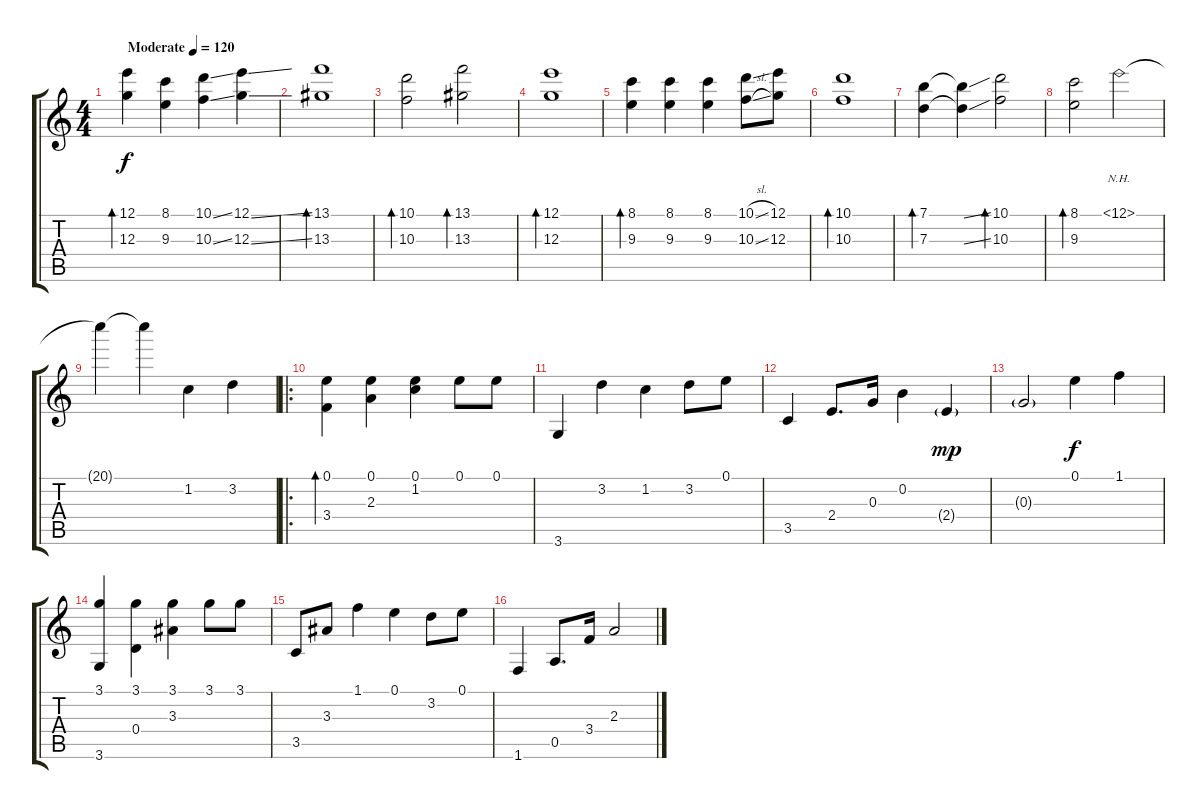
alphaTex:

\track "" {instrument acousticguitarnylon}
\staff {score tabs}
\tuning (E4 B3 G3 D3 A2 E2) {hide}
\ts (4 4)
\tempo (120 "Moderate")
\clef g2
\ks c
(12.1 12.3).4{bd 480 dy f instrument acousticguitarnylon} (8.1 9.3).4 (10.1{ss} 10.3{ss}).4 (12.1{ss} 12.3{ss}).4 |
(13.1 13.3).1{bd 480} |
(10.1 10.3).2{bd 480} (13.1 13.3).2{bd 480} |
(12.1 12.3).1{bd 480} |
(8.1 9.3).4{bd 480} (8.1 9.3).4 (8.1 9.3).4 (10.1{sl} 10.3{sl}).8 (12.1 12.3).8 |
(10.1 10.3).1{bd 480} |
(7.1 7.3).4{bd 480} (7.1{ss t} 7.3{ss t}).4 (10.1 10.3).2{bd 480} |
(8.1 9.3).2{bd 480} 20.1{nh}.2 |
20.1{t}.4 20.1{t}.4 1.2.4 3.2.4 |
\ro
(0.1 3.4).4{bd 480} (0.1 2.3).4 (0.1 1.2).4 0.1.8 0.1.8 |
3.6.4 3.2.4 1.2.4 3.2.8 0.1.8 |
3.5.4 2.4.8{d} 0.3.16 0.2.4 2.4{g}.4{dy mp} |
0.3{g}.2 0.1.4{dy f} 1.1.4 |
(3.1 3.6).4 (3.1 0.4).4 (3.1 3.3).4 3.1.8 3.1.8 |
3.5.8 3.3.8 1.1.4 0.1.4 3.2.8 0.1.8 |
1.6.4 0.5.8{d} 3.4.16 2.3.2
